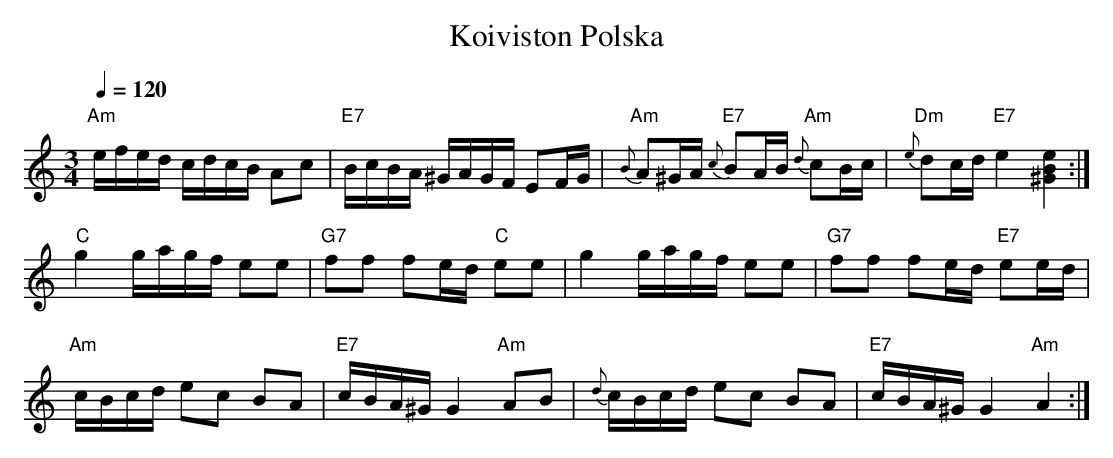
X:1
T:Koiviston Polska
M:3/4
L:1/16
Q:1/4=120
K:AMin
"Am"efed cdcB A2c2|"E7"BcBA ^GAGF    E2FG|"Am"{B}A2^GA "E7"{c}B2AB "Am"{d}c2Bc|"Dm"{e}d2cd "E7"e4     [^G4B4e4]:|
"C" g4   gagf e2e2|"G7"f2f2  f2ed "C"e2e2|       g4           gagf        e2e2|"G7"   f2f2     f2ed "E7"e2ed    |
"Am"cBcd e2c2 B2A2|"E7"cBA^G G4 "Am" A2B2|    {d}cBcd         e2c2        B2A2|"E7"   cBA^G    G4   "Am"A4     :|
